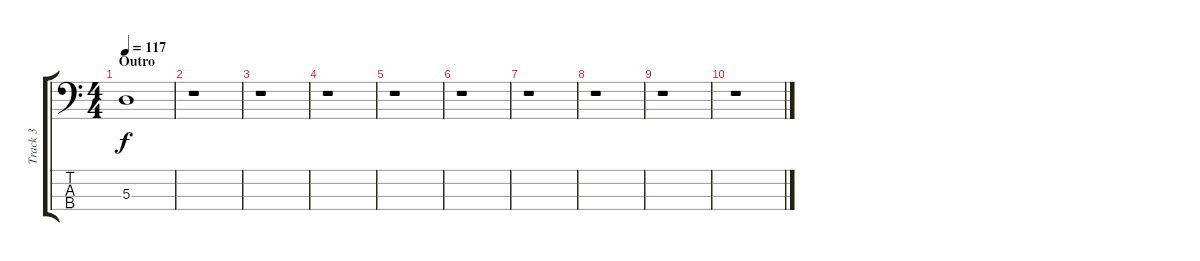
\track ("Track 3" "Track 3") {instrument electricbassfinger}
\staff {score tabs}
\tuning (G2 D2 A1 E1) {hide}
\ts (4 4)
\section ("" "Outro")
\tempo 117
\clef f4
\ks c
5.3{t}.1{dy f volume 0} |
r.1 |
r.1 |
r.1 |
r.1 |
r.1 |
r.1 |
r.1 |
r.1 |
r.1
